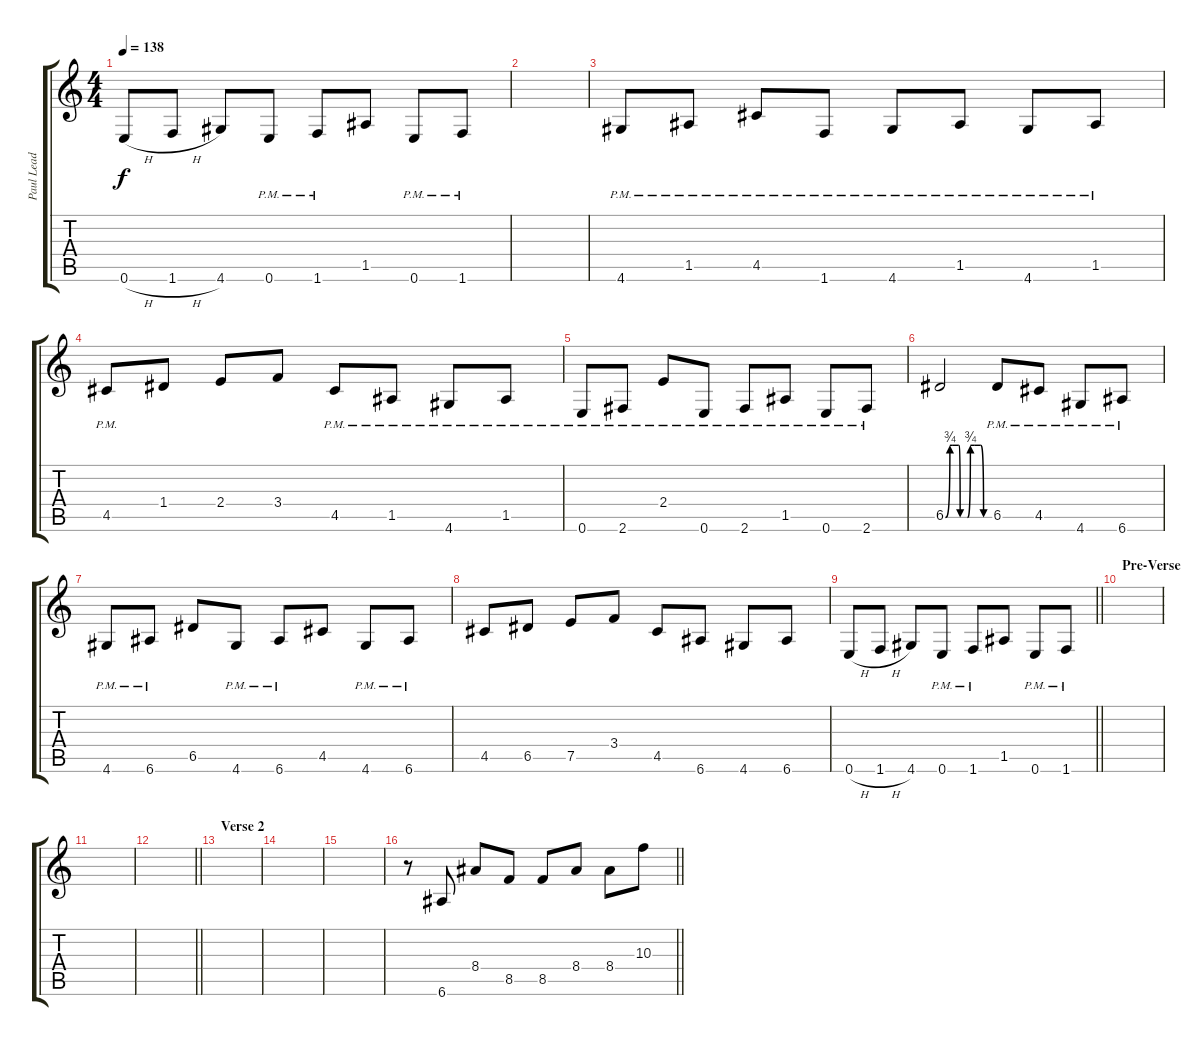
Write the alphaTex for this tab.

\track ("Paul Lead" "Paul Lead") {instrument overdrivenguitar}
\staff {score tabs}
\tuning (E4 B3 G3 D3 A2 E2) {hide}
\ts (4 4)
\tempo 138
\clef g2
\ks c
0.6{h}.8{dy f} 1.6{h}.8 4.6.8 0.6{pm}.8 1.6{pm}.8 1.5.8 0.6{pm}.8 1.6{pm}.8 |
|
4.6{pm}.8 1.5{pm}.8 4.5{pm}.8 1.6{pm}.8 4.6{pm}.8 1.5{pm}.8 4.6{pm}.8 1.5{pm}.8 |
4.5{pm}.8 1.4.8 2.4.8 3.4.8 4.5{pm}.8 1.5{pm}.8 4.6{pm}.8 1.5{pm}.8 |
0.6{pm}.8 2.6{pm}.8 2.4{pm}.8 0.6{pm}.8 2.6{pm}.8 1.5{pm}.8 0.6{pm}.8 2.6{pm}.8 |
6.5{be (custom 0 0 6 3 10 3 18 3 20 0 26 0 30 0 34 3 40 3 48 3 52 0 57 0 60 0)}.2 6.5{pm}.8 4.5{pm}.8 4.6{pm}.8 6.6{pm}.8 |
4.6{pm}.8 6.6{pm}.8 6.5.8 4.6{pm}.8 6.6{pm}.8 4.5.8 4.6{pm}.8 6.6{pm}.8 |
4.5.8 6.5.8 7.5.8 3.4.8 4.5.8 6.6.8 4.6.8 6.6.8 |
\barLineRight lightlight
0.6{h}.8 1.6{h}.8 4.6.8 0.6{pm}.8 1.6{pm}.8 1.5.8 0.6{pm}.8 1.6{pm}.8 |
\section ("" "Pre-Verse")
|
|
\barLineRight lightlight
|
\section ("" "Verse 2")
|
|
|
\barLineRight lightlight
r.8 6.6.8 8.4.8 8.5.8 8.5.8 8.4.8 8.4.8 10.3.8
